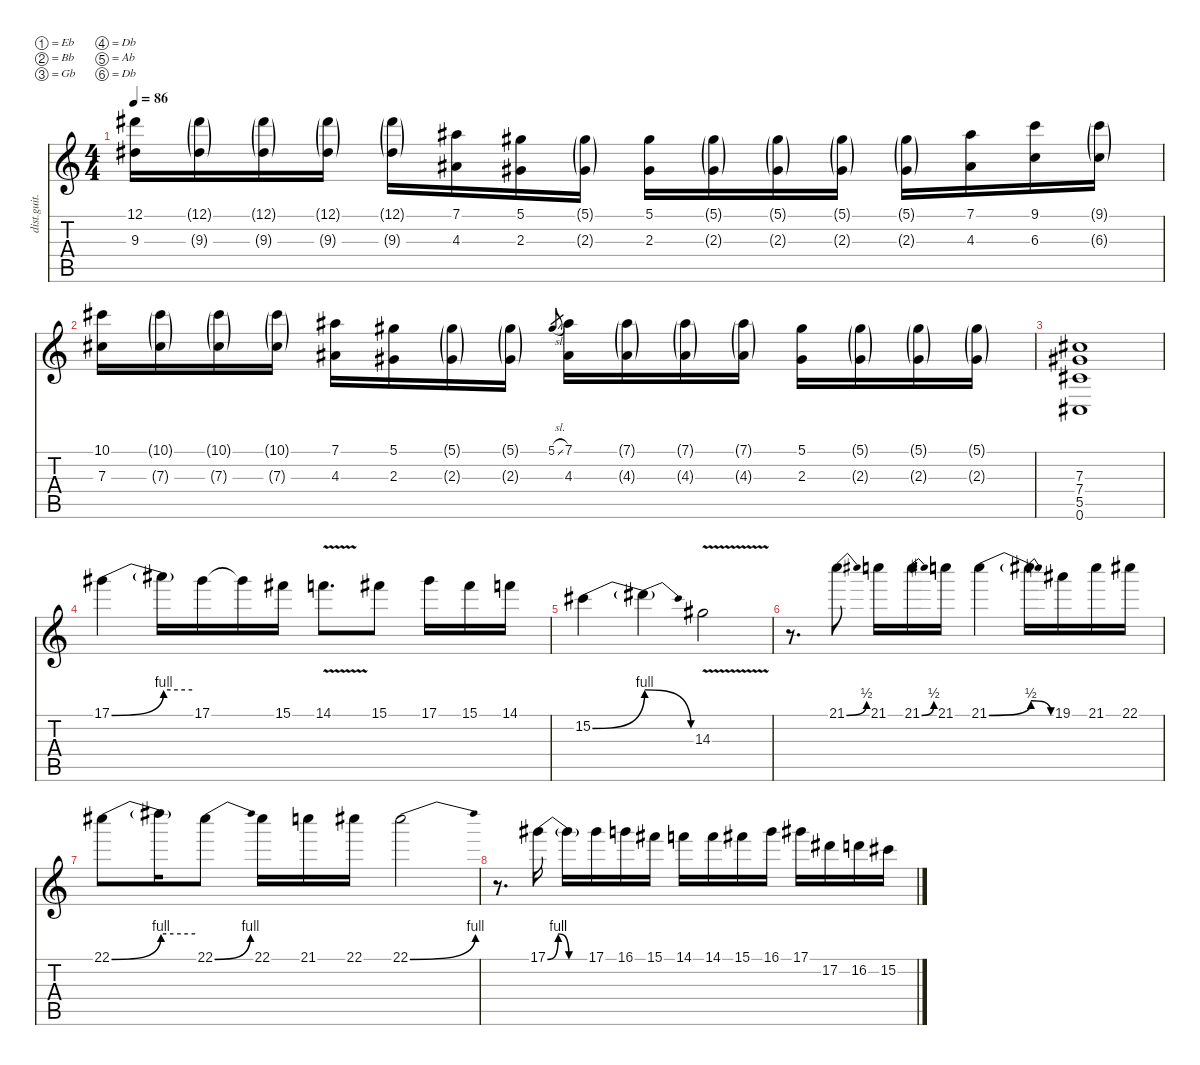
\defaultSystemsLayout 4
\hideDynamics
\bracketExtendMode nobrackets
\otherSystemsTrackNameOrientation horizontal
\track ("Joe - lead guitar" "dist.guit.") {instrument distortionguitar}
\staff {score tabs}
\tuning (Eb4 Bb3 Gb3 Db3 Ab2 Db2)
\ts (4 4)
\tempo 86
\clef g2
\ks c
(12.1{acc #} 9.3{acc #}).16{dy ff beam Down} (12.1{g acc #} 9.3{g acc #}).16{beam Down} (12.1{g acc #} 9.3{g acc #}).16{beam Down} (12.1{g acc #} 9.3{g acc #}).16{beam Down} (12.1{g acc #} 9.3{g acc #}).16{beam Down} (7.1{acc #} 4.3{acc #}).16{beam Down} (5.1{acc #} 2.3{acc #}).16{beam Down} (5.1{g acc #} 2.3{g acc #}).16{beam Down} (5.1{acc #} 2.3{acc #}).16{beam Down} (5.1{g acc #} 2.3{g acc #}).16{beam Down} (5.1{g acc #} 2.3{g acc #}).16{beam Down} (5.1{g acc #} 2.3{g acc #}).16{beam Down} (5.1{g acc #} 2.3{g acc #}).16{beam Down} (7.1{acc #} 4.3{acc #}).16{beam Down} (9.1 6.3).16{beam Down} (9.1{g} 6.3{g}).16{beam Down} |
(10.1{acc #} 7.3{acc #}).16{beam Down} (10.1{g acc #} 7.3{g acc #}).16{beam Down} (10.1{g acc #} 7.3{g acc #}).16{beam Down} (10.1{g acc #} 7.3{g acc #}).16{beam Down} (7.1{acc #} 4.3{acc #}).16{beam Down} (5.1{acc #} 2.3{acc #}).16{beam Down} (5.1{g acc #} 2.3{g acc #}).16{beam Down} (5.1{g acc #} 2.3{g acc #}).16{beam Down} 5.1{sl acc #}.8{gr dy f beam Up} (7.1{acc #} 4.3{acc #}).16{dy ff beam Down} (7.1{g acc #} 4.3{g acc #}).16{beam Down} (7.1{g acc #} 4.3{g acc #}).16{beam Down} (7.1{g acc #} 4.3{g acc #}).16{beam Down} (5.1{acc #} 2.3{acc #}).16{beam Down} (5.1{g acc #} 2.3{g acc #}).16{beam Down} (5.1{g acc #} 2.3{g acc #}).16{beam Down} (5.1{g acc #} 2.3{g acc #}).16{beam Down} |
(7.3{acc #} 7.4{acc #} 5.5{acc #} 0.6{acc #}).1{beam Up} |
17.1{be (bend 0 0 60 4) acc #}.4{beam Down} 17.1{be (hold 0 4 60 4) t}.16{beam Down} 17.1{acc #}.16{beam Down} 17.1{t acc #}.16{beam Down} 15.1{acc #}.16{beam Down} 14.1{v}.8{d beam Down} 15.1{acc #}.8{beam Down} 17.1{acc #}.16{beam Down} 15.1{acc #}.16{beam Down} 14.1.16{beam Down} |
15.2{be (bend 0 0 60 4) acc #}.4{beam Down} 15.2{be (release 0 4 60 0) t}.4{beam Down} 14.3{v acc #}.2{beam Down} |
r.8{d beam Down} 21.1{be (bend 0 0 30 2)}.8{beam Down} 21.1.16{beam Down} 21.1{be (bend 0 0 30 2)}.16{beam Down} 21.1.16{beam Down} 21.1{be (bend 0 0 60 2)}.4{beam Down} 21.1{be (release 0 2 60 0) t}.16{beam Down} 19.1{acc #}.16{beam Down} 21.1.16{beam Down} 22.1{acc #}.16{beam Down} |
22.1{be (bend 0 0 60 4) acc #}.8{beam Down} 22.1{be (hold 0 4 60 4) t}.16{beam Down} 22.1{be (bend 0 0 30 4) acc #}.8{beam Down} 22.1{acc #}.16{beam Down} 21.1.16{beam Down} 22.1{acc #}.16{beam Down} 22.1{be (bend 0 0 30 4) acc #}.2{beam Down} |
r.8{d beam Down} 17.1{be (bendrelease 0 0 30 4 30 4 60 0) acc #}.16{beam Down} 17.1{be (hold 0 0 60 0) t acc #}.16{beam Down} 17.1{acc #}.16{beam Down} 16.1.16{beam Down} 15.1{acc #}.16{beam Down} 14.1.16{beam Down} 14.1.16{beam Down} 15.1{acc #}.16{beam Down} 16.1.16{beam Down} 17.1{acc #}.16{beam Down} 17.2{acc #}.16{beam Down} 16.2.16{beam Down} 15.2{acc #}.16{beam Down}
